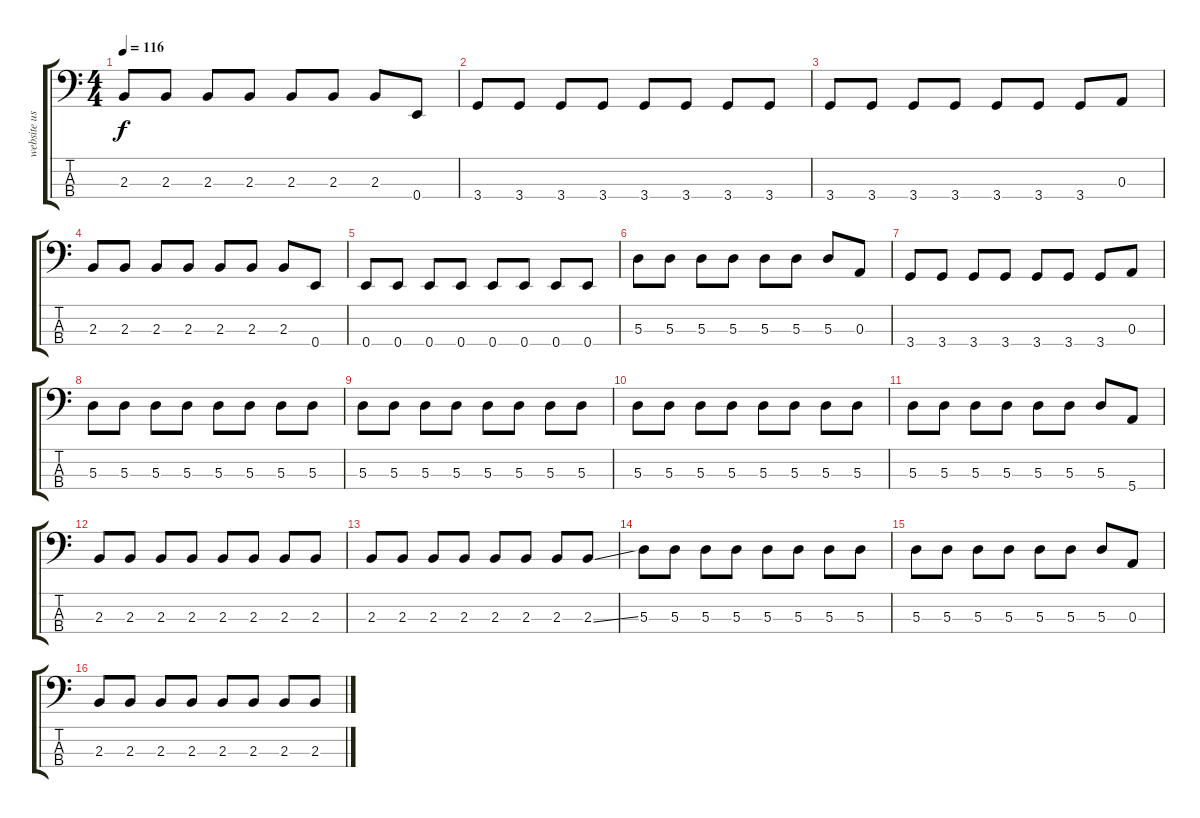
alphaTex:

\track ("website use." "website us") {instrument electricbassfinger}
\staff {score tabs}
\tuning (G2 D2 A1 E1) {hide}
\ts (4 4)
\tempo 116
\clef f4
\ks c
2.3.8{dy f} 2.3.8 2.3.8 2.3.8 2.3.8 2.3.8 2.3.8 0.4.8 |
3.4.8 3.4.8 3.4.8 3.4.8 3.4.8 3.4.8 3.4.8 3.4.8 |
3.4.8 3.4.8 3.4.8 3.4.8 3.4.8 3.4.8 3.4.8 0.3.8 |
2.3.8 2.3.8 2.3.8 2.3.8 2.3.8 2.3.8 2.3.8 0.4.8 |
0.4.8 0.4.8 0.4.8 0.4.8 0.4.8 0.4.8 0.4.8 0.4.8 |
5.3.8 5.3.8 5.3.8 5.3.8 5.3.8 5.3.8 5.3.8 0.3.8 |
3.4.8 3.4.8 3.4.8 3.4.8 3.4.8 3.4.8 3.4.8 0.3.8 |
5.3.8 5.3.8 5.3.8 5.3.8 5.3.8 5.3.8 5.3.8 5.3.8 |
5.3.8 5.3.8 5.3.8 5.3.8 5.3.8 5.3.8 5.3.8 5.3.8 |
5.3.8 5.3.8 5.3.8 5.3.8 5.3.8 5.3.8 5.3.8 5.3.8 |
5.3.8 5.3.8 5.3.8 5.3.8 5.3.8 5.3.8 5.3.8 5.4.8 |
2.3.8 2.3.8 2.3.8 2.3.8 2.3.8 2.3.8 2.3.8 2.3.8 |
2.3.8 2.3.8 2.3.8 2.3.8 2.3.8 2.3.8 2.3.8 2.3{ss}.8 |
5.3.8 5.3.8 5.3.8 5.3.8 5.3.8 5.3.8 5.3.8 5.3.8 |
5.3.8 5.3.8 5.3.8 5.3.8 5.3.8 5.3.8 5.3.8 0.3.8 |
2.3.8 2.3.8 2.3.8 2.3.8 2.3.8 2.3.8 2.3.8 2.3.8
